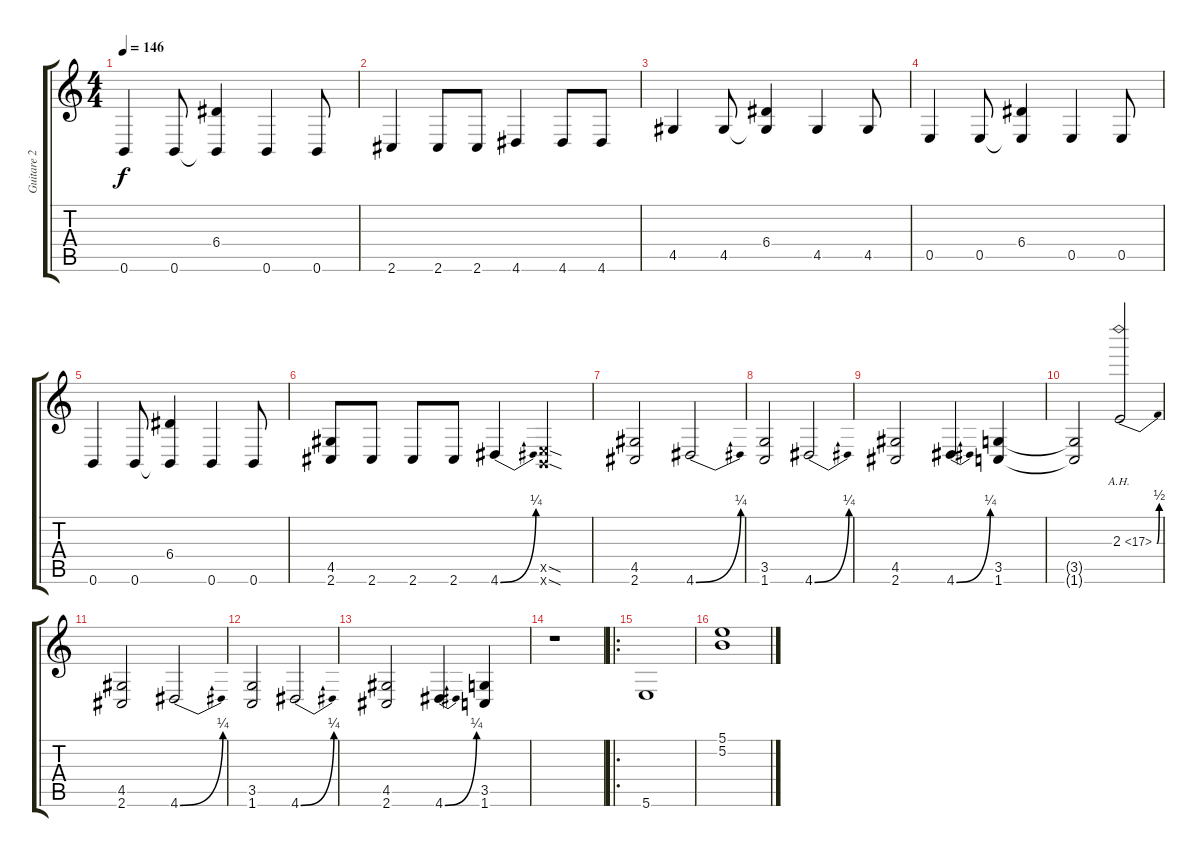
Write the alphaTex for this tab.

\track ("Guitare 2" "Guitare 2") {instrument distortionguitar}
\staff {score tabs}
\tuning (B3 Gb3 D3 A2 E2 B1) {hide}
\ts (4 4)
\tempo 146
\clef g2
\ks c
0.6.4{dy f} 0.6.8 (6.4 0.6{t}).4 0.6.4 0.6.8 |
2.6.4 2.6.8 2.6.8 4.6.4 4.6.8 4.6.8 |
4.5.4 4.5.8 (6.4 4.5{t}).4 4.5.4 4.5.8 |
0.5.4 0.5.8 (6.4 0.5{t}).4 0.5.4 0.5.8 |
0.6.4 0.6.8 (6.4 0.6{t}).4 0.6.4 0.6.8 |
(4.5 2.6).8 2.6.8 2.6.8 2.6.8 4.6{be (bend 0 0 60 1)}.4 (0.5{sod x} 0.6{sod x}).4 |
(4.5 2.6).2 4.6{be (bend 0 0 60 1)}.2 |
(3.5 1.6).2 4.6{be (bend 0 0 60 1)}.2 |
(4.5 2.6).2 4.6{be (bend 0 0 60 1)}.4 (3.5 1.6).4 |
(3.5{t} 1.6{t}).2 2.3{be (bend 0 0 60 2) ah 15}.2 |
(4.5 2.6).2 4.6{be (bend 0 0 60 1)}.2 |
(3.5 1.6).2 4.6{be (bend 0 0 60 1)}.2 |
(4.5 2.6).2 4.6{be (bend 0 0 60 1)}.4 (3.5 1.6).4 |
r.1 |
\ro
5.6.1 |
(5.1 5.2).1
